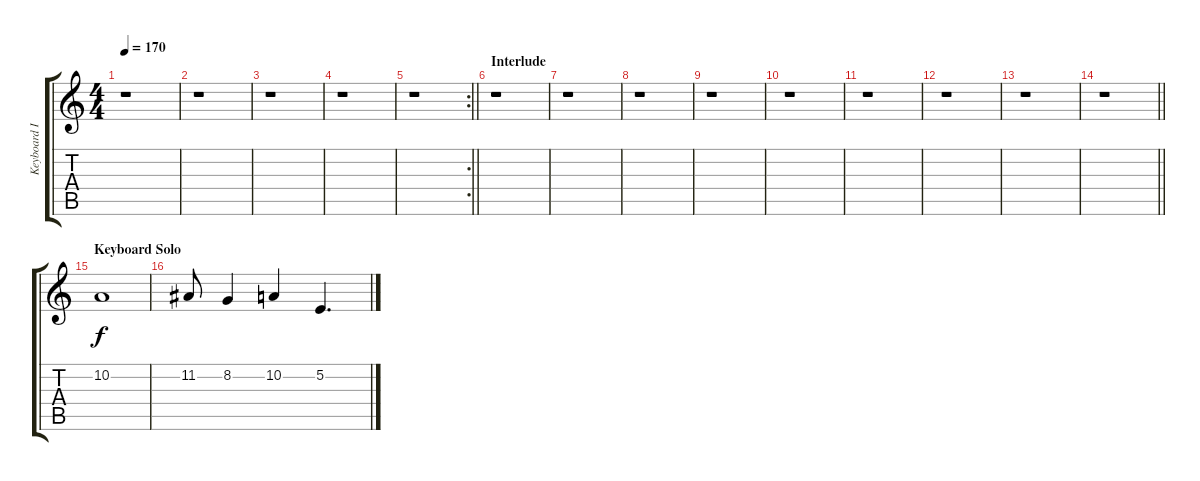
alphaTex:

\track ("Keyboard II" "Keyboard I") {instrument rockorgan}
\staff {score tabs}
\tuning (E4 B3 G3 D3 A2 E2) {hide}
\ts (4 4)
\tempo 170
\clef g2
\ks c
r.1{dy f} |
r.1 |
r.1 |
r.1 |
\rc 2
\barLineRight lightlight
r.1 |
\section ("" "Interlude")
r.1 |
r.1 |
r.1 |
r.1 |
r.1 |
r.1 |
r.1 |
r.1 |
\barLineRight lightlight
r.1 |
\section ("" "Keyboard Solo")
10.2.1{balance 2} |
11.2.8 8.2.4 10.2.4 5.2.4{d}
